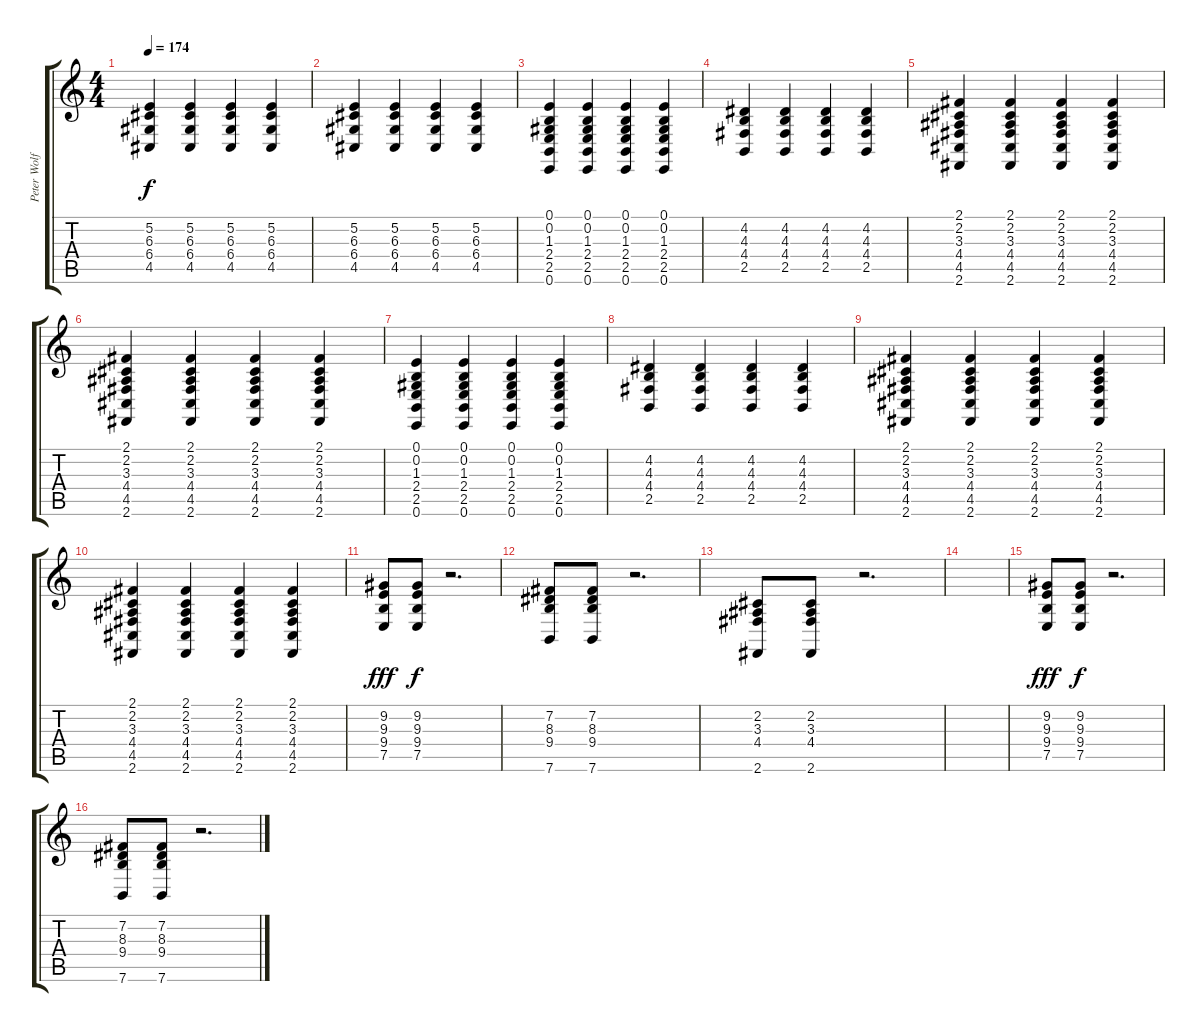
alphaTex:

\track ("Peter Wolf " "Peter Wolf") {instrument electricgrandpiano}
\staff {score tabs}
\tuning (E4 B3 G3 D3 A2 E2) {hide}
\ts (4 4)
\tempo 174
\clef g2
\ks c
(5.2 6.3 6.4 4.5).4{dy f} (5.2 6.3 6.4 4.5).4 (5.2 6.3 6.4 4.5).4 (5.2 6.3 6.4 4.5).4 |
(5.2 6.3 6.4 4.5).4 (5.2 6.3 6.4 4.5).4 (5.2 6.3 6.4 4.5).4 (5.2 6.3 6.4 4.5).4 |
(0.1 0.2 1.3 2.4 2.5 0.6).4 (0.1 0.2 1.3 2.4 2.5 0.6).4 (0.1 0.2 1.3 2.4 2.5 0.6).4 (0.1 0.2 1.3 2.4 2.5 0.6).4 |
(4.2 4.3 4.4 2.5).4 (4.2 4.3 4.4 2.5).4 (4.2 4.3 4.4 2.5).4 (4.2 4.3 4.4 2.5).4 |
(2.1 2.2 3.3 4.4 4.5 2.6).4 (2.1 2.2 3.3 4.4 4.5 2.6).4 (2.1 2.2 3.3 4.4 4.5 2.6).4 (2.1 2.2 3.3 4.4 4.5 2.6).4 |
(2.1 2.2 3.3 4.4 4.5 2.6).4 (2.1 2.2 3.3 4.4 4.5 2.6).4 (2.1 2.2 3.3 4.4 4.5 2.6).4 (2.1 2.2 3.3 4.4 4.5 2.6).4 |
(0.1 0.2 1.3 2.4 2.5 0.6).4 (0.1 0.2 1.3 2.4 2.5 0.6).4 (0.1 0.2 1.3 2.4 2.5 0.6).4 (0.1 0.2 1.3 2.4 2.5 0.6).4 |
(4.2 4.3 4.4 2.5).4 (4.2 4.3 4.4 2.5).4 (4.2 4.3 4.4 2.5).4 (4.2 4.3 4.4 2.5).4 |
(2.1 2.2 3.3 4.4 4.5 2.6).4 (2.1 2.2 3.3 4.4 4.5 2.6).4 (2.1 2.2 3.3 4.4 4.5 2.6).4 (2.1 2.2 3.3 4.4 4.5 2.6).4 |
(2.1 2.2 3.3 4.4 4.5 2.6).4 (2.1 2.2 3.3 4.4 4.5 2.6).4 (2.1 2.2 3.3 4.4 4.5 2.6).4 (2.1 2.2 3.3 4.4 4.5 2.6).4 |
(9.2 9.3 9.4 7.5).8{dy fff} (9.2 9.3 9.4 7.5).8{dy f} r.2{d} |
(7.2 8.3 9.4 7.6).8 (7.2 8.3 9.4 7.6).8 r.2{d} |
(2.2 3.3 4.4 2.6).8 (2.2 3.3 4.4 2.6).8 r.2{d} |
|
(9.2 9.3 9.4 7.5).8{dy fff} (9.2 9.3 9.4 7.5).8{dy f} r.2{d} |
(7.2 8.3 9.4 7.6).8 (7.2 8.3 9.4 7.6).8 r.2{d}
